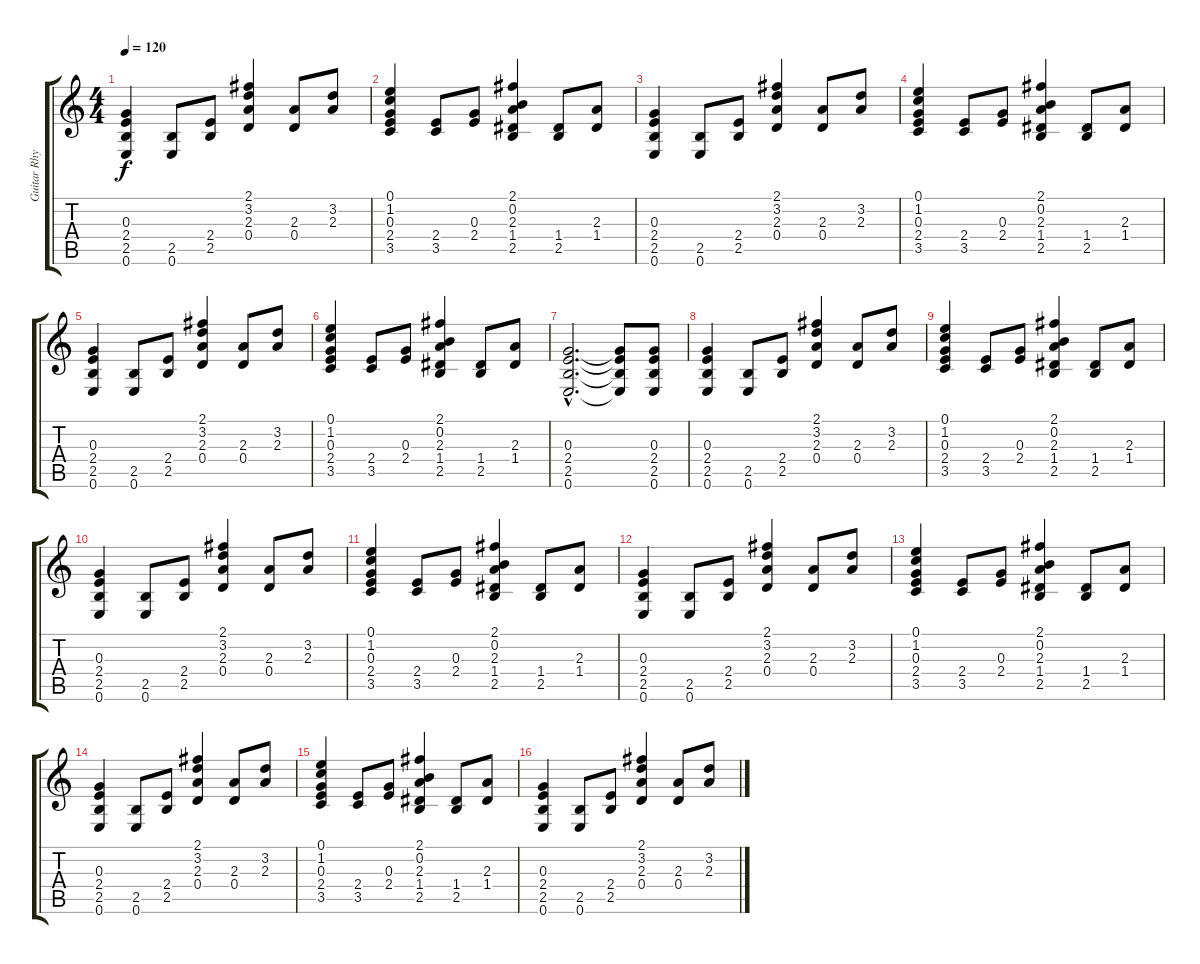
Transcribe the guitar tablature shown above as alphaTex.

\track ("Guitar Rhythm 2" "Guitar Rhy") {instrument acousticguitarnylon}
\staff {score tabs}
\tuning (E4 B3 G3 D3 A2 E2) {hide}
\ts (4 4)
\tempo 120
\clef g2
\ks c
(0.3 2.4 2.5 0.6).4{dy f volume 7 instrument acousticguitarnylon} (2.5 0.6).8 (2.4 2.5).8 (2.1 3.2 2.3 0.4).4 (2.3 0.4).8 (3.2 2.3).8 |
(0.1 1.2 0.3 2.4 3.5).4 (2.4 3.5).8 (0.3 2.4).8 (2.1 0.2 2.3 1.4 2.5).4 (1.4 2.5).8 (2.3 1.4).8 |
(0.3 2.4 2.5 0.6).4{volume 13} (2.5 0.6).8 (2.4 2.5).8 (2.1 3.2 2.3 0.4).4 (2.3 0.4).8 (3.2 2.3).8 |
(0.1 1.2 0.3 2.4 3.5).4 (2.4 3.5).8 (0.3 2.4).8 (2.1 0.2 2.3 1.4 2.5).4 (1.4 2.5).8 (2.3 1.4).8 |
(0.3 2.4 2.5 0.6).4 (2.5 0.6).8 (2.4 2.5).8 (2.1 3.2 2.3 0.4).4 (2.3 0.4).8 (3.2 2.3).8 |
(0.1 1.2 0.3 2.4 3.5).4 (2.4 3.5).8 (0.3 2.4).8 (2.1 0.2 2.3 1.4 2.5).4 (1.4 2.5).8 (2.3 1.4).8 |
(0.3{hac} 2.4{hac} 2.5{hac} 0.6{hac}).2{d} (0.3{t} 2.4{t} 2.5{t} 0.6{t}).8 (0.3 2.4 2.5 0.6).8 |
(0.3 2.4 2.5 0.6).4{volume 13} (2.5 0.6).8 (2.4 2.5).8 (2.1 3.2 2.3 0.4).4 (2.3 0.4).8 (3.2 2.3).8 |
(0.1 1.2 0.3 2.4 3.5).4 (2.4 3.5).8 (0.3 2.4).8 (2.1 0.2 2.3 1.4 2.5).4 (1.4 2.5).8 (2.3 1.4).8 |
(0.3 2.4 2.5 0.6).4 (2.5 0.6).8 (2.4 2.5).8 (2.1 3.2 2.3 0.4).4 (2.3 0.4).8 (3.2 2.3).8 |
(0.1 1.2 0.3 2.4 3.5).4 (2.4 3.5).8 (0.3 2.4).8 (2.1 0.2 2.3 1.4 2.5).4 (1.4 2.5).8 (2.3 1.4).8 |
(0.3 2.4 2.5 0.6).4{volume 13} (2.5 0.6).8 (2.4 2.5).8 (2.1 3.2 2.3 0.4).4 (2.3 0.4).8 (3.2 2.3).8 |
(0.1 1.2 0.3 2.4 3.5).4 (2.4 3.5).8 (0.3 2.4).8 (2.1 0.2 2.3 1.4 2.5).4 (1.4 2.5).8 (2.3 1.4).8 |
(0.3 2.4 2.5 0.6).4 (2.5 0.6).8 (2.4 2.5).8 (2.1 3.2 2.3 0.4).4 (2.3 0.4).8 (3.2 2.3).8 |
(0.1 1.2 0.3 2.4 3.5).4 (2.4 3.5).8 (0.3 2.4).8 (2.1 0.2 2.3 1.4 2.5).4 (1.4 2.5).8 (2.3 1.4).8 |
(0.3 2.4 2.5 0.6).4 (2.5 0.6).8 (2.4 2.5).8 (2.1 3.2 2.3 0.4).4 (2.3 0.4).8 (3.2 2.3).8
